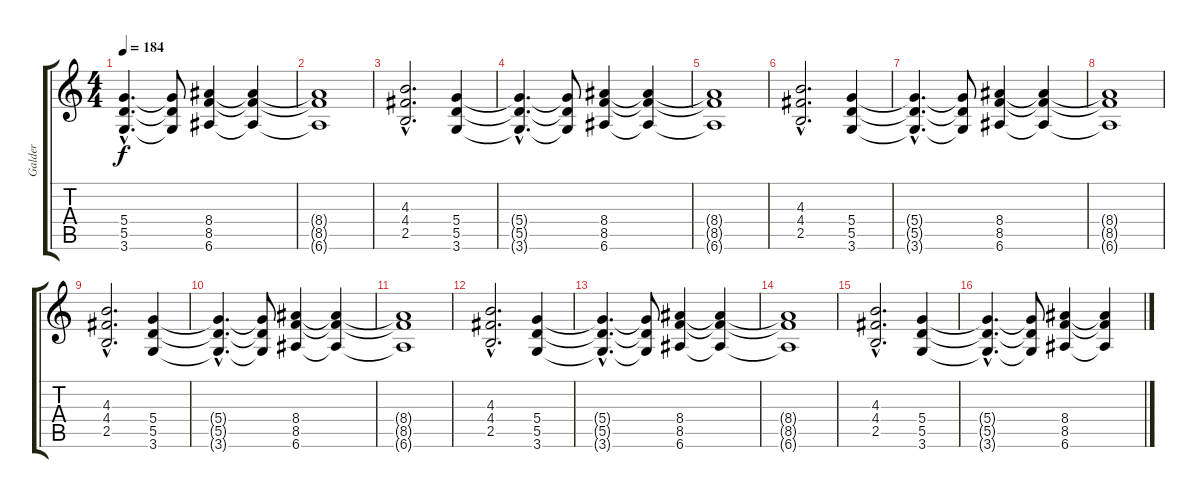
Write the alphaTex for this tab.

\track ("Galder" "Galder") {instrument distortionguitar}
\staff {score tabs}
\tuning (E4 B3 G3 D3 A2 E2) {hide}
\ts (4 4)
\tempo 184
\clef g2
\ks c
(5.4{hac t} 5.5{hac t} 3.6{hac t}).4{d dy f} (5.4{t} 5.5{t} 3.6{t}).8 (8.4 8.5 6.6).4 (8.4{t} 8.5{t} 6.6{t}).4 |
(8.4{t} 8.5{t} 6.6{t}).1 |
(4.3{hac} 4.4{hac} 2.5{hac}).2{d} (5.4 5.5 3.6).4 |
(5.4{hac t} 5.5{hac t} 3.6{hac t}).4{d} (5.4{t} 5.5{t} 3.6{t}).8 (8.4 8.5 6.6).4 (8.4{t} 8.5{t} 6.6{t}).4 |
(8.4{t} 8.5{t} 6.6{t}).1 |
(4.3{hac} 4.4{hac} 2.5{hac}).2{d} (5.4 5.5 3.6).4 |
(5.4{hac t} 5.5{hac t} 3.6{hac t}).4{d} (5.4{t} 5.5{t} 3.6{t}).8 (8.4 8.5 6.6).4 (8.4{t} 8.5{t} 6.6{t}).4 |
(8.4{t} 8.5{t} 6.6{t}).1 |
(4.3{hac} 4.4{hac} 2.5{hac}).2{d} (5.4 5.5 3.6).4 |
(5.4{hac t} 5.5{hac t} 3.6{hac t}).4{d} (5.4{t} 5.5{t} 3.6{t}).8 (8.4 8.5 6.6).4 (8.4{t} 8.5{t} 6.6{t}).4 |
(8.4{t} 8.5{t} 6.6{t}).1 |
(4.3{hac} 4.4{hac} 2.5{hac}).2{d} (5.4 5.5 3.6).4 |
(5.4{hac t} 5.5{hac t} 3.6{hac t}).4{d} (5.4{t} 5.5{t} 3.6{t}).8 (8.4 8.5 6.6).4 (8.4{t} 8.5{t} 6.6{t}).4 |
(8.4{t} 8.5{t} 6.6{t}).1 |
(4.3{hac} 4.4{hac} 2.5{hac}).2{d} (5.4 5.5 3.6).4 |
(5.4{hac t} 5.5{hac t} 3.6{hac t}).4{d} (5.4{t} 5.5{t} 3.6{t}).8 (8.4 8.5 6.6).4 (8.4{t} 8.5{t} 6.6{t}).4
